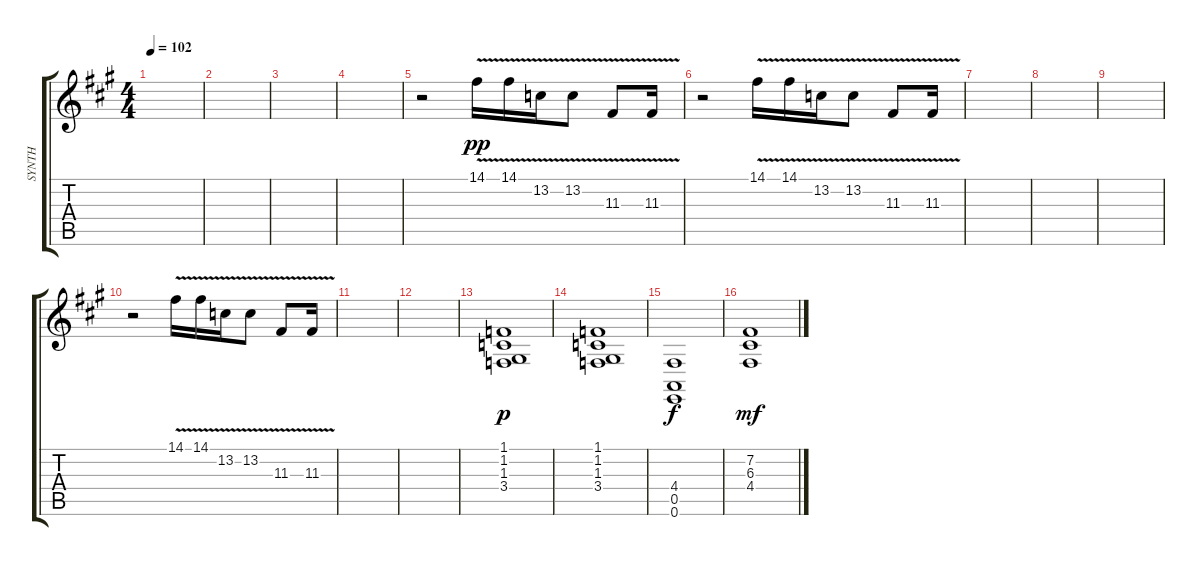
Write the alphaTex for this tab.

\track ("SYNTH" "SYNTH") {instrument lead3calliope}
\staff {score tabs}
\tuning (E4 B3 G3 D3 A2 E2) {hide}
\ts (4 4)
\tempo 102
\clef g2
\ks a
|
|
|
|
r.2 14.1{v}.16{dy pp} 14.1{v}.16 13.2{v}.16 13.2{v}.8 11.3{v}.8 11.3{v}.16 |
r.2 14.1{v}.16 14.1{v}.16 13.2{v}.16 13.2{v}.8 11.3{v}.8 11.3{v}.16 |
|
|
|
r.2 14.1{v}.16 14.1{v}.16 13.2{v}.16 13.2{v}.8 11.3{v}.8 11.3{v}.16 |
|
|
(1.1 1.2 1.3 3.4).1{dy p} |
(1.1 1.2 1.3 3.4).1 |
(4.4 0.5 0.6).1{dy f} |
(7.2{h} 6.3{h} 4.4{h}).1{dy mf}
